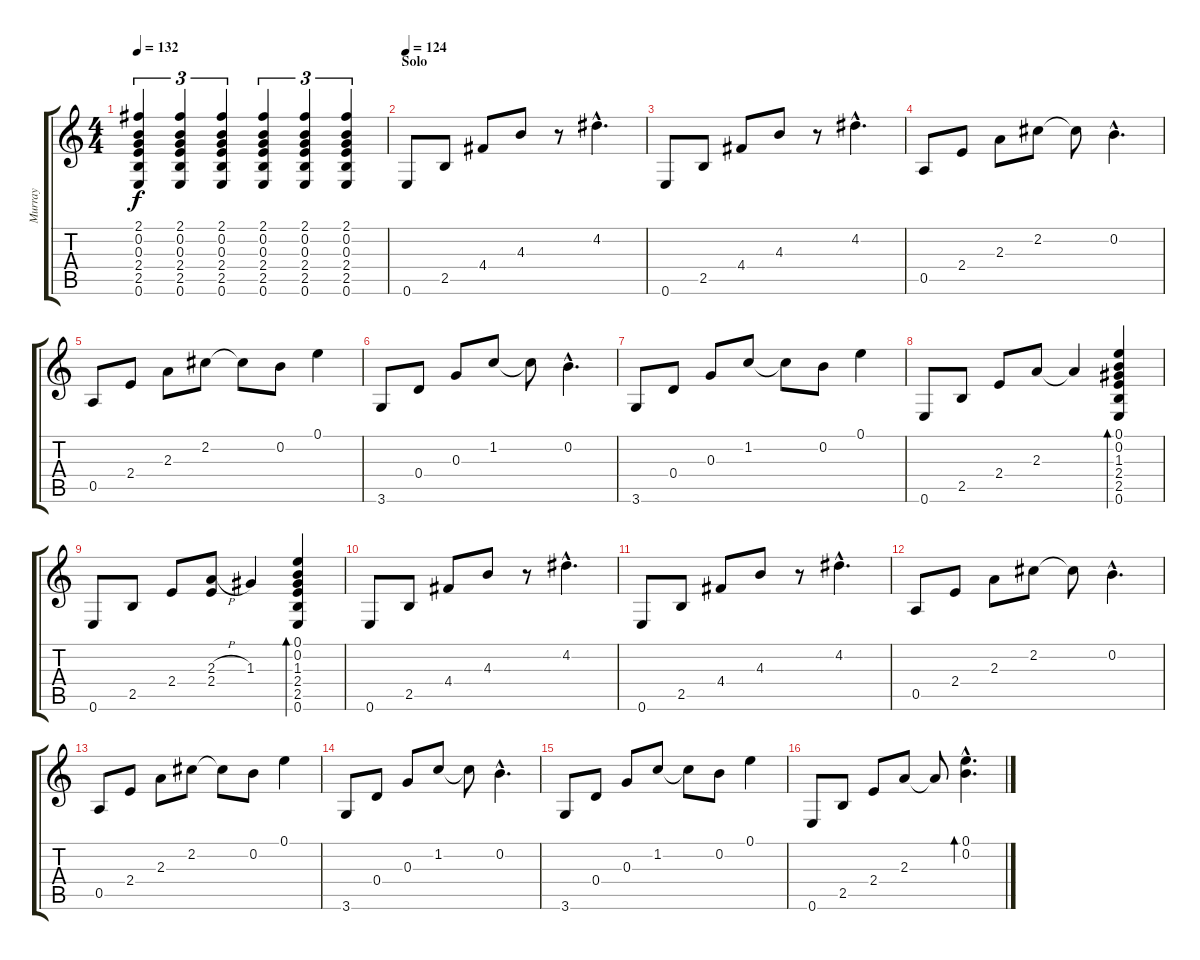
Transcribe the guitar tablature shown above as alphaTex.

\track ("Murray" "Murray") {instrument electricguitarclean}
\staff {score tabs}
\tuning (E4 B3 G3 D3 A2 E2) {hide}
\ts (4 4)
\tempo 132
\clef g2
\ks c
(2.1 0.2 0.3 2.4 2.5 0.6).4{tu (3 2) dy f} (2.1 0.2 0.3 2.4 2.5 0.6).4{tu (3 2)} (2.1 0.2 0.3 2.4 2.5 0.6).4{tu (3 2)} (2.1 0.2 0.3 2.4 2.5 0.6).4{tu (3 2)} (2.1 0.2 0.3 2.4 2.5 0.6).4{tu (3 2)} (2.1 0.2 0.3 2.4 2.5 0.6).4{tu (3 2)} |
\section ("" "Solo")
\tempo 124
0.6.8 2.5.8 4.4.8 4.3.8 r.8 4.2{hac}.4{d} |
0.6.8 2.5.8 4.4.8 4.3.8 r.8 4.2{hac}.4{d} |
0.5.8 2.4.8 2.3.8 2.2.8 2.2{t}.8 0.2{hac}.4{d} |
0.5.8 2.4.8 2.3.8 2.2.8 2.2{t}.8 0.2.8 0.1.4 |
3.6.8 0.4.8 0.3.8 1.2.8 1.2{t}.8 0.2{hac}.4{d} |
3.6.8 0.4.8 0.3.8 1.2.8 1.2{t}.8 0.2.8 0.1.4 |
0.6.8 2.5.8 2.4.8 2.3.8 2.3{t}.4 (0.1 0.2 1.3 2.4 2.5 0.6).4{bd 60} |
0.6.8 2.5.8 2.4.8 (2.3{h} 2.4).8 1.3.4 (0.1 0.2 1.3 2.4 2.5 0.6).4{bd 60} |
0.6.8 2.5.8 4.4.8 4.3.8 r.8 4.2{hac}.4{d} |
0.6.8 2.5.8 4.4.8 4.3.8 r.8 4.2{hac}.4{d} |
0.5.8 2.4.8 2.3.8 2.2.8 2.2{t}.8 0.2{hac}.4{d} |
0.5.8 2.4.8 2.3.8 2.2.8 2.2{t}.8 0.2.8 0.1.4 |
3.6.8 0.4.8 0.3.8 1.2.8 1.2{t}.8 0.2{hac}.4{d} |
3.6.8 0.4.8 0.3.8 1.2.8 1.2{t}.8 0.2.8 0.1.4 |
0.6.8 2.5.8 2.4.8 2.3.8 2.3{t}.8 (0.1{hac} 0.2{hac}).4{d bd 60}
